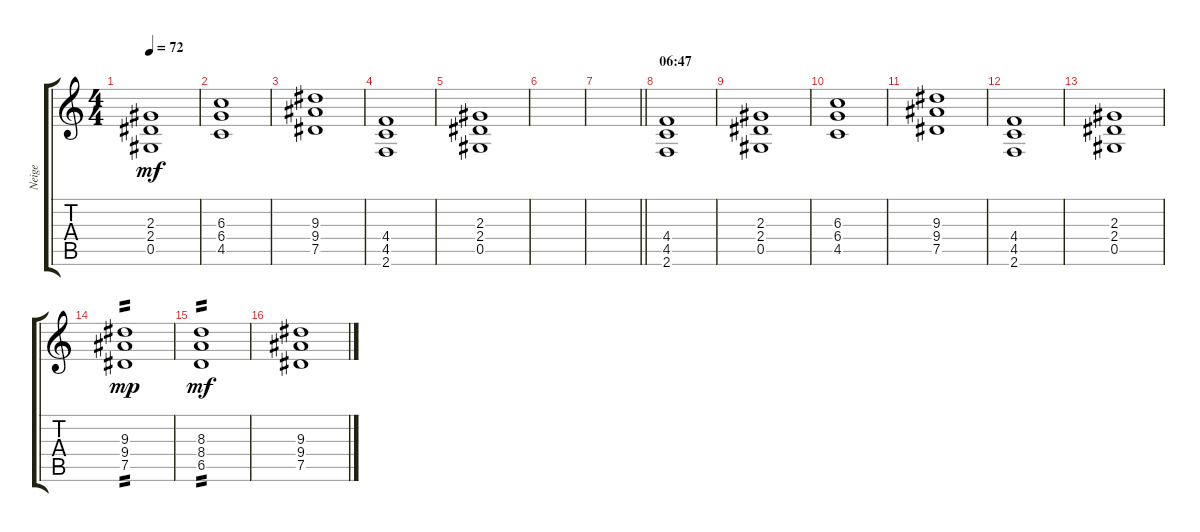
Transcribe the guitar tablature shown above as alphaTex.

\track ("Neige" "Neige") {instrument electricguitarjazz}
\staff {score tabs}
\tuning (Eb4 Bb3 Gb3 Db3 Ab2 Eb2) {hide}
\ts (4 4)
\tempo 72
\clef g2
\ks c
(2.3 2.4 0.5).1{dy mf} |
(6.3 6.4 4.5).1 |
(9.3 9.4 7.5).1 |
(4.4 4.5 2.6).1 |
(2.3 2.4 0.5).1 |
|
\barLineRight lightlight
|
\section ("" "06:47")
(4.4 4.5 2.6).1 |
(2.3 2.4 0.5).1 |
(6.3 6.4 4.5).1 |
(9.3 9.4 7.5).1 |
(4.4 4.5 2.6).1 |
(2.3 2.4 0.5).1 |
(9.3 9.4 7.5).1{tp 2 dy mp} |
(8.3 8.4 6.5).1{tp 2 dy mf} |
(9.3 9.4 7.5).1{volume 0}
